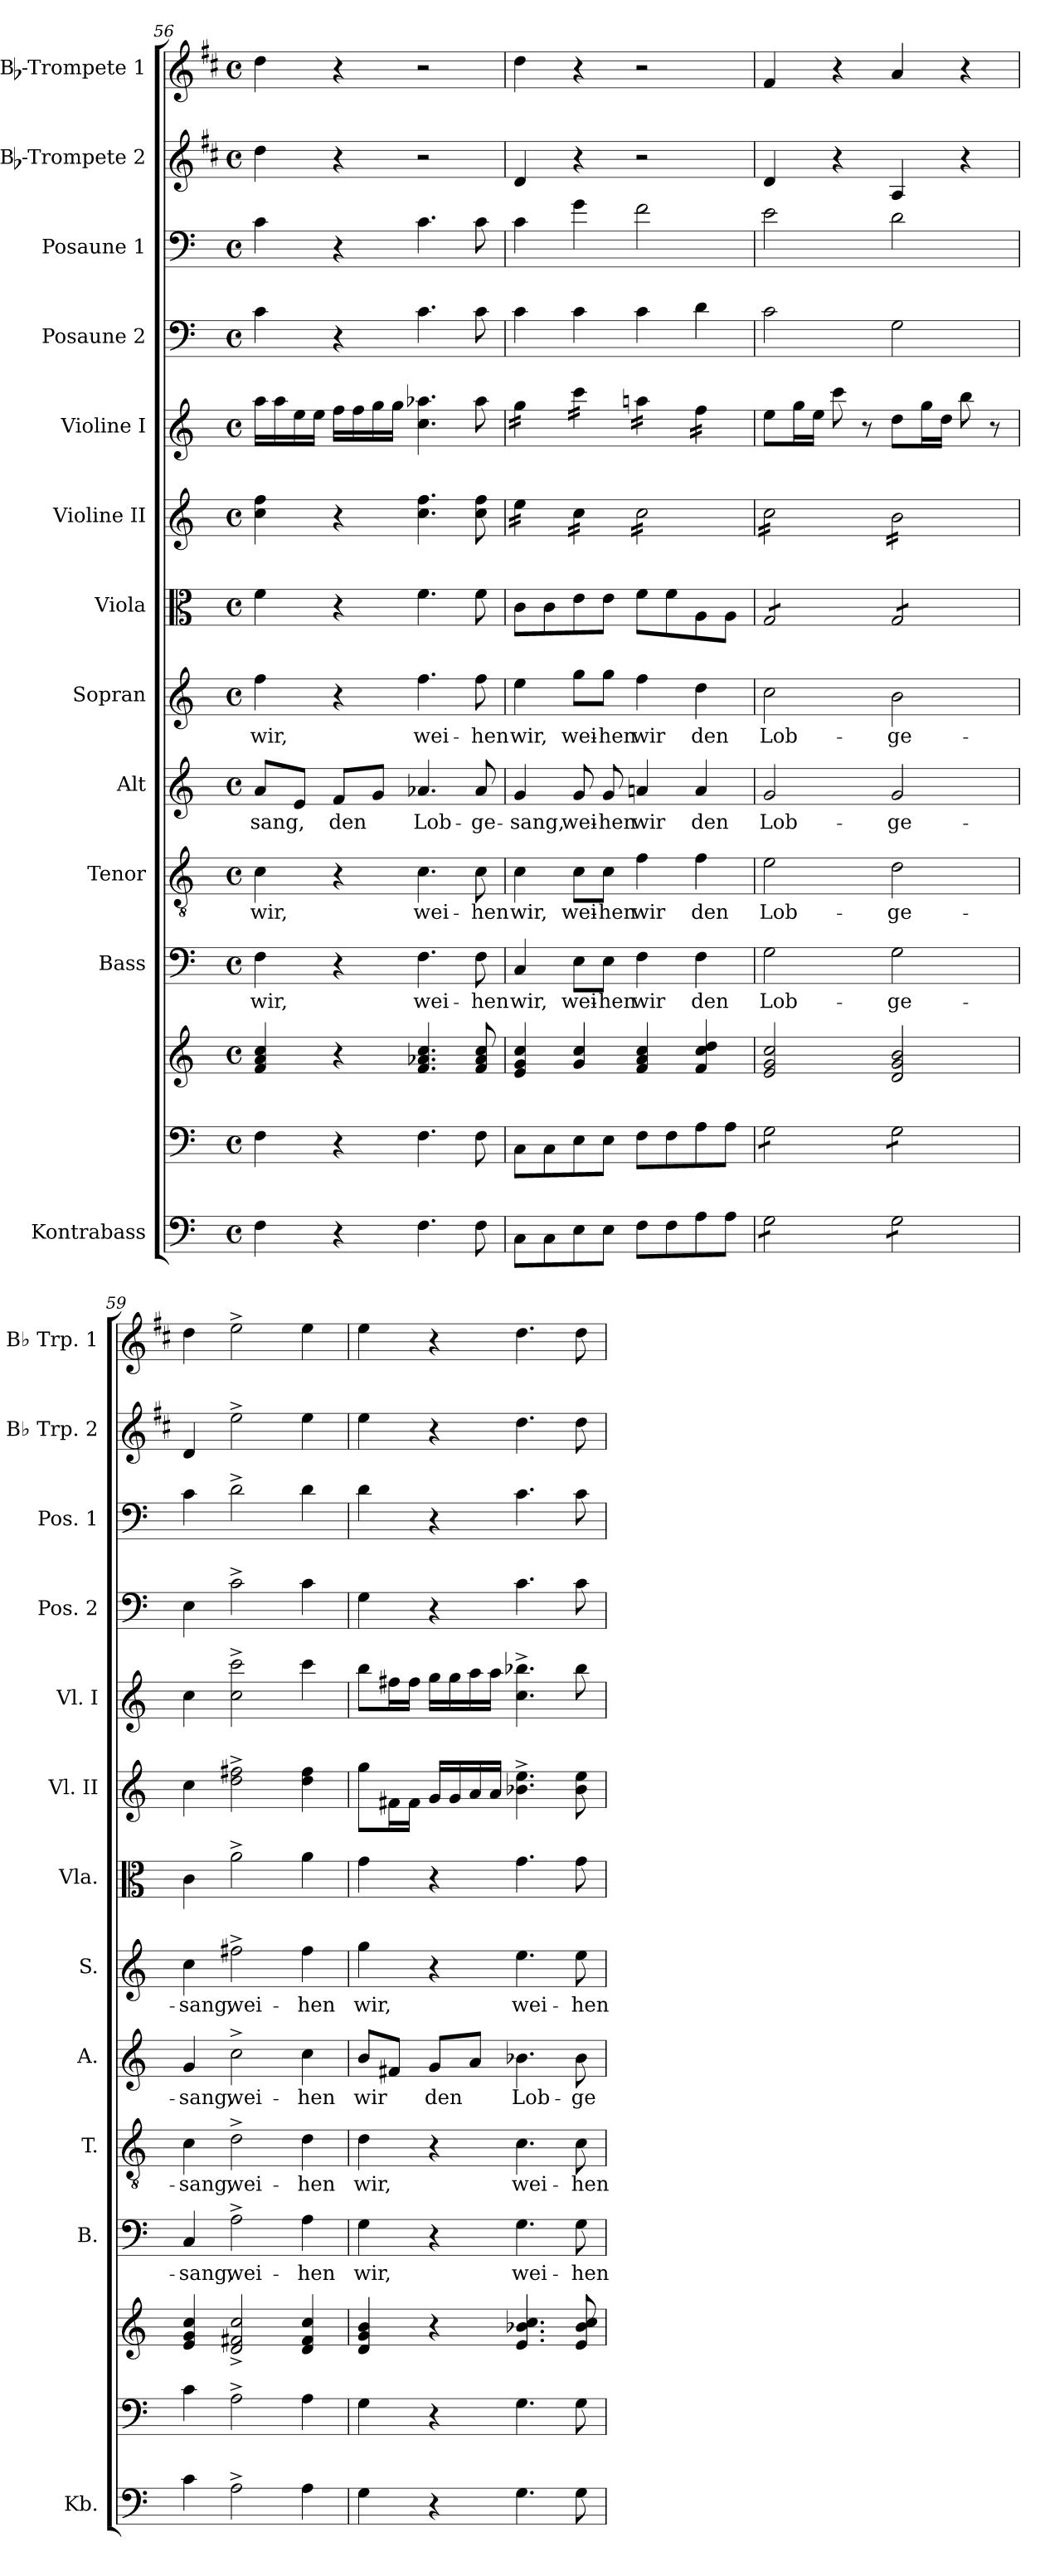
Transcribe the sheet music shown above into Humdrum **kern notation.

**kern	**kern	**kern	**kern	**text	**kern	**text	**kern	**text	**kern	**text	**kern	**kern	**kern	**kern	**kern	**kern	**kern
*part13	*part12	*part12	*part11	*part11	*part10	*part10	*part9	*part9	*part8	*part8	*part7	*part6	*part5	*part4	*part3	*part2	*part1
*staff14	*staff13	*staff12	*staff11	*staff11	*staff10	*staff10	*staff9	*staff9	*staff8	*staff8	*staff7	*staff6	*staff5	*staff4	*staff3	*staff2	*staff1
*I"Kontrabass	*	*	*I"Bass	*	*I"Tenor	*	*I"Alt	*	*I"Sopran	*	*I"Viola	*I"Violine II	*I"Violine I	*I"Posaune 2	*I"Posaune 1	*I"Bb-Trompete 2	*I"Bb-Trompete 1
*I'Kb.	*	*	*I'B.	*	*I'T.	*	*I'A.	*	*I'S.	*	*I'Vla.	*I'Vl. II	*I'Vl. I	*I'Pos. 2	*I'Pos. 1	*I'Bb Trp. 2	*I'Bb Trp. 1
*clefF4	*clefF4	*clefG2	*clefF4	*	*clefGv2	*	*clefG2	*	*clefG2	*	*clefC3	*clefG2	*clefG2	*clefF4	*clefF4	*clefG2	*clefG2
*ITrd7c12	*	*	*	*	*	*	*	*	*	*	*	*	*	*	*	*ITrd1c2	*ITrd1c2
*k[]	*k[]	*k[]	*k[]	*	*k[]	*	*k[]	*	*k[]	*	*k[]	*k[]	*k[]	*k[]	*k[]	*k[]	*k[]
*C:	*C:	*C:	*C:	*	*C:	*	*C:	*	*C:	*	*C:	*C:	*C:	*C:	*C:	*C:	*C:
*M4/4	*M4/4	*M4/4	*M4/4	*	*M4/4	*	*M4/4	*	*M4/4	*	*M4/4	*M4/4	*M4/4	*M4/4	*M4/4	*M4/4	*M4/4
*met(c)	*met(c)	*met(c)	*met(c)	*	*met(c)	*	*met(c)	*	*met(c)	*	*met(c)	*met(c)	*met(c)	*met(c)	*met(c)	*met(c)	*met(c)
=56	=56	=56	=56	=56	=56	=56	=56	=56	=56	=56	=56	=56	=56	=56	=56	=56	=56
!	!	!	!	!LO:LY:b	!	!LO:LY:b	!	!LO:LY:b	!	!LO:LY:b	!	!	!	!	!	!	!
4FF\	4F\	4f/ 4a/ 4cc/	4F\	wir,	4c\	wir,	8a/L	-sang,	4ff\	wir,	4f\	4cc\ 4ff\	16aa\LL	4c\	4c\	4cc\	4cc\
.	.	.	.	.	.	.	.	.	.	.	.	.	16aa\	.	.	.	.
.	.	.	.	.	.	.	8e/J	.	.	.	.	.	16ee\	.	.	.	.
.	.	.	.	.	.	.	.	.	.	.	.	.	16ee\JJ	.	.	.	.
!	!	!	!	!	!	!	!	!LO:LY:b	!	!	!	!	!	!	!	!	!
4r	4r	4r	4r	.	4r	.	8f/L	den	4r	.	4r	4r	16ff\LL	4r	4r	4r	4r
.	.	.	.	.	.	.	.	.	.	.	.	.	16ff\	.	.	.	.
.	.	.	.	.	.	.	8g/J	.	.	.	.	.	16gg\	.	.	.	.
.	.	.	.	.	.	.	.	.	.	.	.	.	16gg\JJ	.	.	.	.
!	!	!	!	!LO:LY:b	!	!LO:LY:b	!	!LO:LY:b	!	!LO:LY:b	!	!	!	!	!	!	!
4.FF\	4.F\	4.f/ 4.a-X/ 4.cc/	4.F\	wei-	4.c\	wei-	4.a-X/	Lob-	4.ff\	wei-	4.f\	4.cc\ 4.ff\	4.cc\ 4.aa-X\	4.c\	4.c\	2r	2r
!	!	!	!	!LO:LY:b	!	!LO:LY:b	!	!LO:LY:b	!	!LO:LY:b	!	!	!	!	!	!	!
8FF\	8F\	8f/ 8a-/ 8cc/	8F\	-hen	8c\	-hen	8a-/	-ge-	8ff\	-hen	8f\	8cc\ 8ff\	8aa-\	8c\	8c\	.	.
=57	=57	=57	=57	=57	=57	=57	=57	=57	=57	=57	=57	=57	=57	=57	=57	=57	=57
!	!	!	!	!LO:LY:b	!	!LO:LY:b	!	!LO:LY:b	!	!LO:LY:b	!	!	!	!	!	!	!
*	*	*	*	*	*	*	*	*	*	*	*	*tremolo	*	*	*	*	*
*	*	*	*	*	*	*	*	*	*	*	*	*	*tremolo	*	*	*	*
8CC\L	8C\L	4e/ 4g/ 4cc/	4C/	wir,	4c\	wir,	4g/	-sang,	4ee\	wir,	8c\L	16ee\LL	16gg\LL	4c\	4c\	4c/	4cc\
.	.	.	.	.	.	.	.	.	.	.	.	16ee\	16gg\	.	.	.	.
8CC\	8C\	.	.	.	.	.	.	.	.	.	8c\	16ee\	16gg\	.	.	.	.
.	.	.	.	.	.	.	.	.	.	.	.	16ee\JJ	16gg\JJ	.	.	.	.
!	!	!	!	!LO:LY:b	!	!LO:LY:b	!	!LO:LY:b	!	!LO:LY:b	!	!	!	!	!	!	!
8EE\	8E\	4g/ 4cc/	8E\L	wei-	8c\L	wei-	8g/	wei-	8gg\L	wei-	8e\	16cc\LL	16ccc\LL	4c\	4g\	4r	4r
.	.	.	.	.	.	.	.	.	.	.	.	16cc\	16ccc\	.	.	.	.
!	!	!	!	!LO:LY:b	!	!LO:LY:b	!	!LO:LY:b	!	!LO:LY:b	!	!	!	!	!	!	!
8EE\J	8E\J	.	8E\J	-hen	8c\J	-hen	8g/	-hen	8gg\J	-hen	8e\J	16cc\	16ccc\	.	.	.	.
.	.	.	.	.	.	.	.	.	.	.	.	16cc\JJ	16ccc\JJ	.	.	.	.
!	!	!	!	!LO:LY:b	!	!LO:LY:b	!	!LO:LY:b	!	!LO:LY:b	!	!	!	!	!	!	!
8FF\L	8F\L	4f/ 4a/ 4cc/	4F\	wir	4f\	wir	4an/	wir	4ff\	wir	8f\L	16cc\LL	16aan\LL	4c\	2f\	2r	2r
.	.	.	.	.	.	.	.	.	.	.	.	16cc\	16aan\	.	.	.	.
8FF\	8F\	.	.	.	.	.	.	.	.	.	8f\	16cc\	16aan\	.	.	.	.
.	.	.	.	.	.	.	.	.	.	.	.	16cc\	16aan\JJ	.	.	.	.
!	!	!	!	!LO:LY:b	!	!LO:LY:b	!	!LO:LY:b	!	!LO:LY:b	!	!	!	!	!	!	!
8AA\	8A\	4f/ 4cc/ 4dd/	4F\	den	4f\	den	4a/	den	4dd\	den	8A\	16cc\	16ff\LL	4d\	.	.	.
.	.	.	.	.	.	.	.	.	.	.	.	16cc\	16ff\	.	.	.	.
8AA\J	8A\J	.	.	.	.	.	.	.	.	.	8A\J	16cc\	16ff\	.	.	.	.
.	.	.	.	.	.	.	.	.	.	.	.	16cc\JJ	16ff\JJ	.	.	.	.
*	*	*	*	*	*	*	*	*	*	*	*	*	*Xtremolo	*	*	*	*
=58	=58	=58	=58	=58	=58	=58	=58	=58	=58	=58	=58	=58	=58	=58	=58	=58	=58
!	!	!	!	!LO:LY:b	!	!LO:LY:b	!	!LO:LY:b	!	!LO:LY:b	!	!	!	!	!	!	!
*tremolo	*	*	*	*	*	*	*	*	*	*	*	*	*	*	*	*	*
*	*tremolo	*	*	*	*	*	*	*	*	*	*	*	*	*	*	*	*
*	*	*	*	*	*	*	*	*	*	*	*tremolo	*	*	*	*	*	*
8GG\L	8G\L	2e/ 2g/ 2cc/	2G\	Lob-	2e\	Lob-	2g/	Lob-	2cc\	Lob-	8G/L	16cc\LL	8ee\L	2c\	2e\	4c/	4e/
.	.	.	.	.	.	.	.	.	.	.	.	16cc\	.	.	.	.	.
8GG\	8G\	.	.	.	.	.	.	.	.	.	8G/	16cc\	16gg\L	.	.	.	.
.	.	.	.	.	.	.	.	.	.	.	.	16cc\	16ee\JJ	.	.	.	.
8GG\	8G\	.	.	.	.	.	.	.	.	.	8G/	16cc\	8ccc\	.	.	4r	4r
.	.	.	.	.	.	.	.	.	.	.	.	16cc\	.	.	.	.	.
8GG\J	8G\J	.	.	.	.	.	.	.	.	.	8G/J	16cc\	8r	.	.	.	.
.	.	.	.	.	.	.	.	.	.	.	.	16cc\JJ	.	.	.	.	.
!	!	!	!	!LO:LY:b	!	!LO:LY:b	!	!LO:LY:b	!	!LO:LY:b	!	!	!	!	!	!	!
8GG\L	8G\L	2d/ 2g/ 2b/	2G\	-ge-	2d\	-ge-	2g/	-ge-	2b\	-ge-	8G/L	16b\LL	8dd\L	2G\	2d\	4G/	4g/
.	.	.	.	.	.	.	.	.	.	.	.	16b\	.	.	.	.	.
8GG\	8G\	.	.	.	.	.	.	.	.	.	8G/	16b\	16gg\L	.	.	.	.
.	.	.	.	.	.	.	.	.	.	.	.	16b\	16dd\JJ	.	.	.	.
8GG\	8G\	.	.	.	.	.	.	.	.	.	8G/	16b\	8bb\	.	.	4r	4r
.	.	.	.	.	.	.	.	.	.	.	.	16b\	.	.	.	.	.
8GG\J	8G\J	.	.	.	.	.	.	.	.	.	8G/J	16b\	8r	.	.	.	.
*	*	*	*	*	*	*	*	*	*	*	*Xtremolo	*	*	*	*	*	*
*	*Xtremolo	*	*	*	*	*	*	*	*	*	*	*	*	*	*	*	*
*Xtremolo	*	*	*	*	*	*	*	*	*	*	*	*	*	*	*	*	*
.	.	.	.	.	.	.	.	.	.	.	.	16b\JJ	.	.	.	.	.
*	*	*	*	*	*	*	*	*	*	*	*	*Xtremolo	*	*	*	*	*
=59	=59	=59	=59	=59	=59	=59	=59	=59	=59	=59	=59	=59	=59	=59	=59	=59	=59
!	!	!	!	!LO:LY:b	!	!LO:LY:b	!	!LO:LY:b	!	!LO:LY:b	!	!	!	!	!	!	!
4C\	4c\	4e/ 4g/ 4cc/	4C/	-sang,	4c\	-sang,	4g/	-sang,	4cc\	-sang,	4c\	4cc\	4cc\	4E\	4c\	4c/	4cc\
!	!	!	!	!LO:LY:b	!	!LO:LY:b	!	!LO:LY:b	!	!LO:LY:b	!	!	!	!	!	!	!
2AA^>\	2A^>\	2d/^< 2f#X/^< 2cc/^<	2A^>\	wei-	2d^>\	wei-	2cc^>\	wei-	2ff#X^>\	wei-	2a^>\	2dd\^> 2ff#X\^>	2cc\^> 2ccc\^>	2c^>\	2d^>\	2dd^>\	2dd^>\
!	!	!	!	!LO:LY:b	!	!LO:LY:b	!	!LO:LY:b	!	!LO:LY:b	!	!	!	!	!	!	!
4AA\	4A\	4d/ 4f#/ 4cc/	4A\	-hen	4d\	-hen	4cc\	-hen	4ff#\	-hen	4a\	4dd\ 4ff#\	4ccc\	4c\	4d\	4dd\	4dd\
!!LO:PB:g=z
=60	=60	=60	=60	=60	=60	=60	=60	=60	=60	=60	=60	=60	=60	=60	=60	=60	=60
!	!	!	!	!LO:LY:b	!	!LO:LY:b	!	!LO:LY:b	!	!LO:LY:b	!	!	!	!	!	!	!
4GG\	4G\	4d/ 4g/ 4b/	4G\	wir,	4d\	wir,	8b/L	wir	4gg\	wir,	4g\	8gg\L	8bb\L	4G\	4d\	4dd\	4dd\
.	.	.	.	.	.	.	8f#X/J	.	.	.	.	16f#X\L	16ff#X\L	.	.	.	.
.	.	.	.	.	.	.	.	.	.	.	.	16f#\JJ	16ff#\JJ	.	.	.	.
!	!	!	!	!	!	!	!	!LO:LY:b	!	!	!	!	!	!	!	!	!
4r	4r	4r	4r	.	4r	.	8g/L	den	4r	.	4r	16g/LL	16gg\LL	4r	4r	4r	4r
.	.	.	.	.	.	.	.	.	.	.	.	16g/	16gg\	.	.	.	.
.	.	.	.	.	.	.	8a/J	.	.	.	.	16a/	16aa\	.	.	.	.
.	.	.	.	.	.	.	.	.	.	.	.	16a/JJ	16aa\JJ	.	.	.	.
!	!	!	!	!LO:LY:b	!	!LO:LY:b	!	!LO:LY:b	!	!LO:LY:b	!	!	!	!	!	!	!
4.GG\	4.G\	4.e/ 4.b-X/ 4.cc/	4.G\	wei-	4.c\	wei-	4.b-X\	Lob-	4.ee\	wei-	4.g\	4.b-X\^> 4.ee\^>	4.cc\^> 4.bb-X\^>	4.c\	4.c\	4.cc\	4.cc\
!	!	!	!	!LO:LY:b	!	!LO:LY:b	!	!LO:LY:b	!	!LO:LY:b	!	!	!	!	!	!	!
8GG\	8G\	8e/ 8b-/ 8cc/	8G\	-hen	8c\	-hen	8b-\	-ge-	8ee\	-hen	8g\	8b-\ 8ee\	8bb-\	8c\	8c\	8cc\	8cc\
=	=	=	=	=	=	=	=	=	=	=	=	=	=	=	=	=	=
*-	*-	*-	*-	*-	*-	*-	*-	*-	*-	*-	*-	*-	*-	*-	*-	*-	*-
